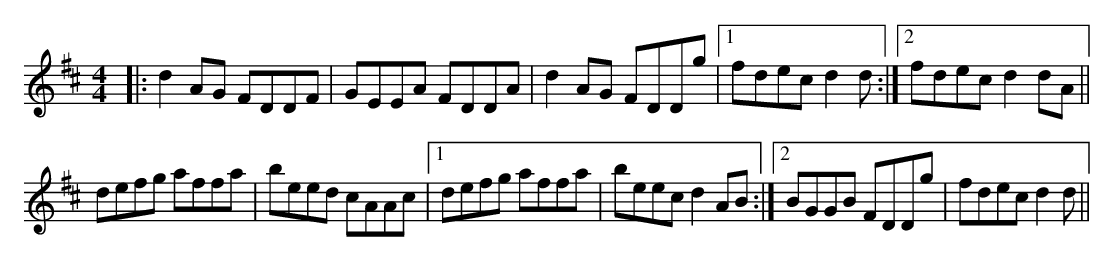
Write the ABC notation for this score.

X:1
M:4/4
K:D
|:d2 AG FDDF|GEEA FDDA|d2 AG FDDg|1 fdec d2 d:|2 fdec d2 dA||
defg affa|beed cAAc|1 defg affa|beec d2 AB:|2 BGGB FDDg|fdec d2 d||
